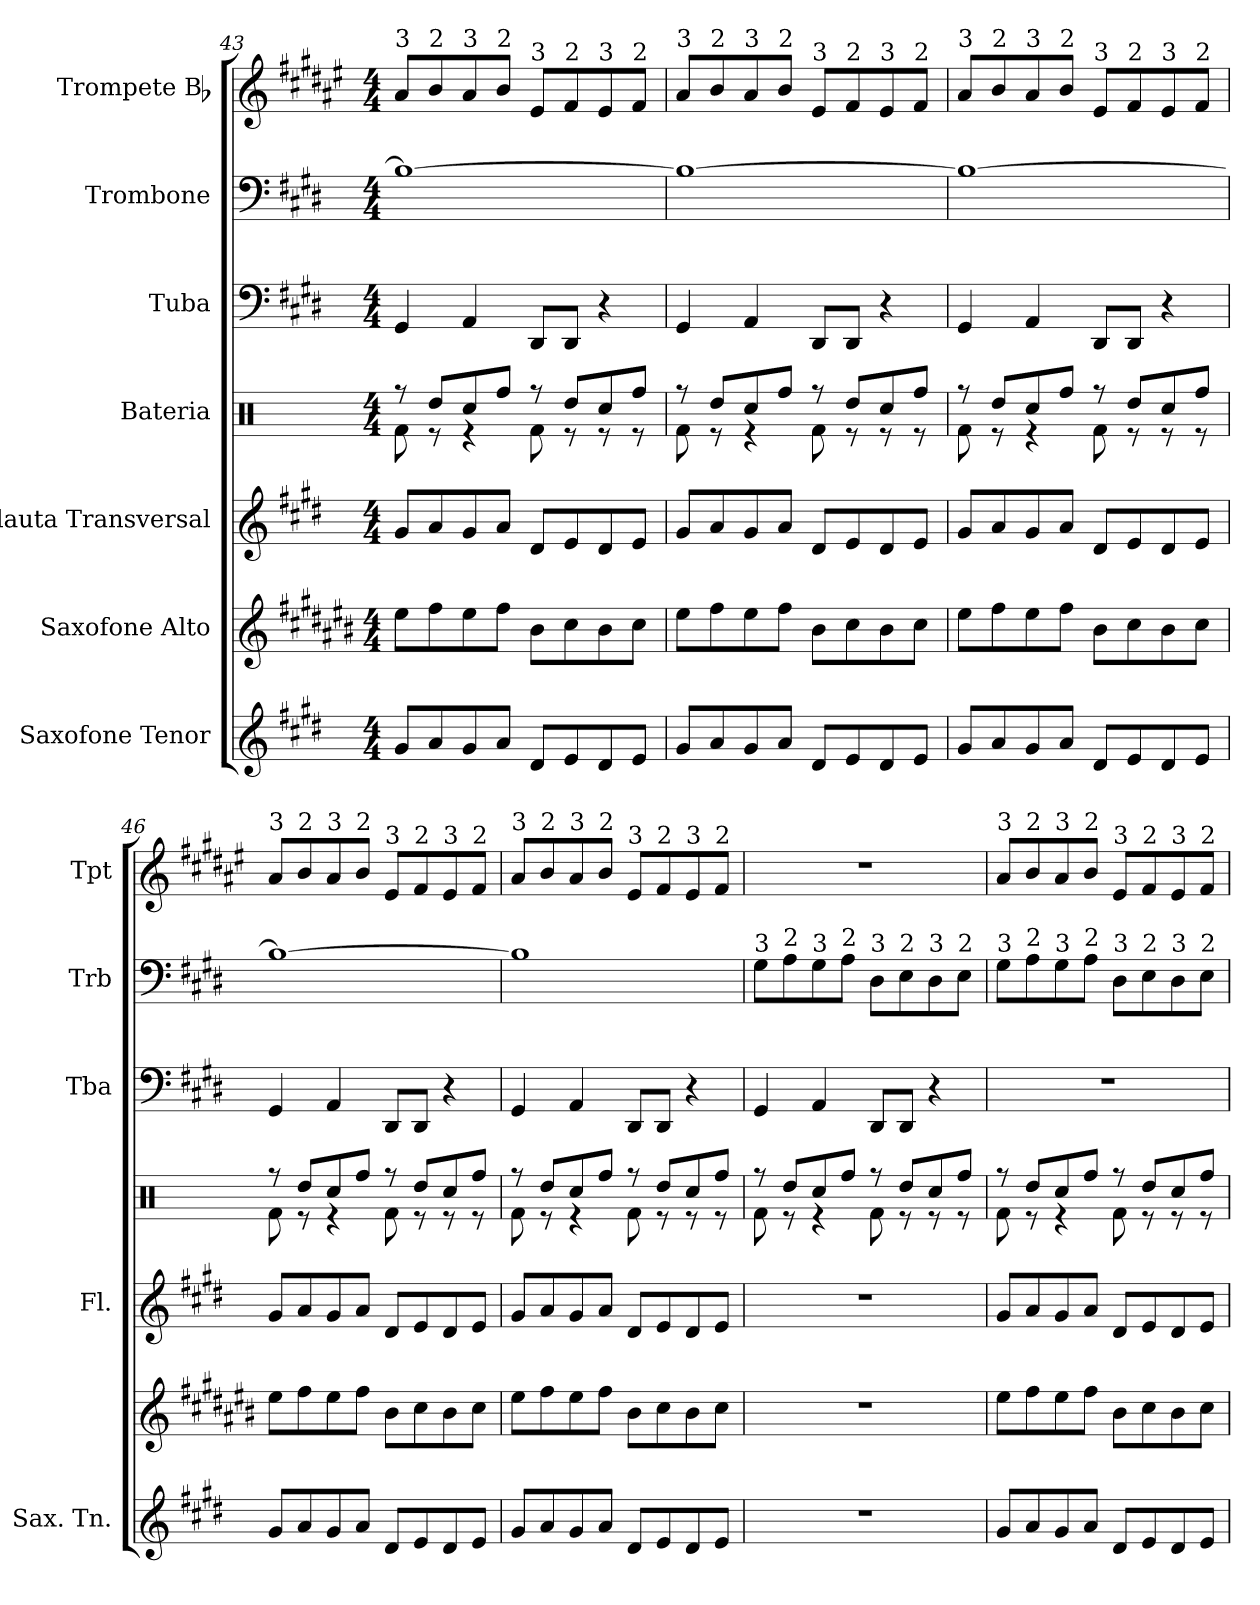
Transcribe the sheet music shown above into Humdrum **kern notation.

**kern	**kern	**kern	**kern	**kern	**kern	**kern
*part7	*part6	*part5	*part4	*part3	*part2	*part1
*staff7	*staff6	*staff5	*staff4	*staff3	*staff2	*staff1
*I"Saxofone Tenor	*I"Saxofone Alto	*I"Flauta Transversal	*I"Bateria	*I"Tuba	*I"Trombone	*I"Trompete Bb
*I'Sax. Tn.	*	*I'Fl.	*	*I'Tba	*I'Trb	*I'Tpt
*clefG2	*clefG2	*clefG2	*clefX	*clefF4	*clefF4	*clefG2
*ITrd8c14	*ITrd5c9	*	*	*	*	*ITrd1c2
*k[f#c#g#d#]	*k[f#c#g#d#]	*k[f#c#g#d#]	*k[]	*k[f#c#g#d#]	*k[f#c#g#d#]	*k[f#c#g#d#]
*M4/4	*M4/4	*M4/4	*M4/4	*M4/4	*M4/4	*M4/4
=43	=43	=43	=43	=43	=43	=43
*	*	*	*^	*	*	*
!	!	!	!	!	!	!	!LO:TX:a:t=3
8G#/L	8g#\L	8g#/L	8r	8Rf\	4GG#/	1B_	8g#/L
!	!	!	!	!	!	!	!LO:TX:a:t=2
8A/	8a\	8a/	8Rdd/L	8r	.	.	8a/
!	!	!	!	!	!	!	!LO:TX:a:t=3
8G#/	8g#\	8g#/	8Rcc/	4r	4AA/	.	8g#/
!	!	!	!	!	!	!	!LO:TX:a:t=2
8A/J	8a\J	8a/J	8Rff/J	.	.	.	8a/J
!	!	!	!	!	!	!	!LO:TX:a:t=3
8D#/L	8d#\L	8d#/L	8r	8Rf\	8DD#/L	.	8d#/L
!	!	!	!	!	!	!	!LO:TX:a:t=2
8E/	8e\	8e/	8Rdd/L	8r	8DD#/J	.	8e/
!	!	!	!	!	!	!	!LO:TX:a:t=3
8D#/	8d#\	8d#/	8Rcc/	8r	4r	.	8d#/
!	!	!	!	!	!	!	!LO:TX:a:t=2
8E/J	8e\J	8e/J	8Rff/J	8r	.	.	8e/J
!!LO:PB:g=z
=44	=44	=44	=44	=44	=44	=44	=44
!	!	!	!	!	!	!	!LO:TX:a:t=3
8G#/L	8g#\L	8g#/L	8r	8Rf\	4GG#/	1B_	8g#/L
!	!	!	!	!	!	!	!LO:TX:a:t=2
8A/	8a\	8a/	8Rdd/L	8r	.	.	8a/
!	!	!	!	!	!	!	!LO:TX:a:t=3
8G#/	8g#\	8g#/	8Rcc/	4r	4AA/	.	8g#/
!	!	!	!	!	!	!	!LO:TX:a:t=2
8A/J	8a\J	8a/J	8Rff/J	.	.	.	8a/J
!	!	!	!	!	!	!	!LO:TX:a:t=3
8D#/L	8d#\L	8d#/L	8r	8Rf\	8DD#/L	.	8d#/L
!	!	!	!	!	!	!	!LO:TX:a:t=2
8E/	8e\	8e/	8Rdd/L	8r	8DD#/J	.	8e/
!	!	!	!	!	!	!	!LO:TX:a:t=3
8D#/	8d#\	8d#/	8Rcc/	8r	4r	.	8d#/
!	!	!	!	!	!	!	!LO:TX:a:t=2
8E/J	8e\J	8e/J	8Rff/J	8r	.	.	8e/J
=45	=45	=45	=45	=45	=45	=45	=45
!	!	!	!	!	!	!	!LO:TX:a:t=3
8G#/L	8g#\L	8g#/L	8r	8Rf\	4GG#/	1B_	8g#/L
!	!	!	!	!	!	!	!LO:TX:a:t=2
8A/	8a\	8a/	8Rdd/L	8r	.	.	8a/
!	!	!	!	!	!	!	!LO:TX:a:t=3
8G#/	8g#\	8g#/	8Rcc/	4r	4AA/	.	8g#/
!	!	!	!	!	!	!	!LO:TX:a:t=2
8A/J	8a\J	8a/J	8Rff/J	.	.	.	8a/J
!	!	!	!	!	!	!	!LO:TX:a:t=3
8D#/L	8d#\L	8d#/L	8r	8Rf\	8DD#/L	.	8d#/L
!	!	!	!	!	!	!	!LO:TX:a:t=2
8E/	8e\	8e/	8Rdd/L	8r	8DD#/J	.	8e/
!	!	!	!	!	!	!	!LO:TX:a:t=3
8D#/	8d#\	8d#/	8Rcc/	8r	4r	.	8d#/
!	!	!	!	!	!	!	!LO:TX:a:t=2
8E/J	8e\J	8e/J	8Rff/J	8r	.	.	8e/J
=46	=46	=46	=46	=46	=46	=46	=46
!	!	!	!	!	!	!	!LO:TX:a:t=3
8G#/L	8g#\L	8g#/L	8r	8Rf\	4GG#/	1B_	8g#/L
!	!	!	!	!	!	!	!LO:TX:a:t=2
8A/	8a\	8a/	8Rdd/L	8r	.	.	8a/
!	!	!	!	!	!	!	!LO:TX:a:t=3
8G#/	8g#\	8g#/	8Rcc/	4r	4AA/	.	8g#/
!	!	!	!	!	!	!	!LO:TX:a:t=2
8A/J	8a\J	8a/J	8Rff/J	.	.	.	8a/J
!	!	!	!	!	!	!	!LO:TX:a:t=3
8D#/L	8d#\L	8d#/L	8r	8Rf\	8DD#/L	.	8d#/L
!	!	!	!	!	!	!	!LO:TX:a:t=2
8E/	8e\	8e/	8Rdd/L	8r	8DD#/J	.	8e/
!	!	!	!	!	!	!	!LO:TX:a:t=3
8D#/	8d#\	8d#/	8Rcc/	8r	4r	.	8d#/
!	!	!	!	!	!	!	!LO:TX:a:t=2
8E/J	8e\J	8e/J	8Rff/J	8r	.	.	8e/J
=47	=47	=47	=47	=47	=47	=47	=47
!	!	!	!	!	!	!	!LO:TX:a:t=3
8G#/L	8g#\L	8g#/L	8r	8Rf\	4GG#/	1B]	8g#/L
!	!	!	!	!	!	!	!LO:TX:a:t=2
8A/	8a\	8a/	8Rdd/L	8r	.	.	8a/
!	!	!	!	!	!	!	!LO:TX:a:t=3
8G#/	8g#\	8g#/	8Rcc/	4r	4AA/	.	8g#/
!	!	!	!	!	!	!	!LO:TX:a:t=2
8A/J	8a\J	8a/J	8Rff/J	.	.	.	8a/J
!	!	!	!	!	!	!	!LO:TX:a:t=3
8D#/L	8d#\L	8d#/L	8r	8Rf\	8DD#/L	.	8d#/L
!	!	!	!	!	!	!	!LO:TX:a:t=2
8E/	8e\	8e/	8Rdd/L	8r	8DD#/J	.	8e/
!	!	!	!	!	!	!	!LO:TX:a:t=3
8D#/	8d#\	8d#/	8Rcc/	8r	4r	.	8d#/
!	!	!	!	!	!	!	!LO:TX:a:t=2
8E/J	8e\J	8e/J	8Rff/J	8r	.	.	8e/J
!!LO:PB:g=z
=48	=48	=48	=48	=48	=48	=48	=48
!	!	!	!	!	!	!LO:TX:a:t=3	!
1r	1r	1r	8r	8Rf\	4GG#/	8G#\L	1r
!	!	!	!	!	!	!LO:TX:a:t=2	!
.	.	.	8Rdd/L	8r	.	8A\	.
!	!	!	!	!	!	!LO:TX:a:t=3	!
.	.	.	8Rcc/	4r	4AA/	8G#\	.
!	!	!	!	!	!	!LO:TX:a:t=2	!
.	.	.	8Rff/J	.	.	8A\J	.
!	!	!	!	!	!	!LO:TX:a:t=3	!
.	.	.	8r	8Rf\	8DD#/L	8D#\L	.
!	!	!	!	!	!	!LO:TX:a:t=2	!
.	.	.	8Rdd/L	8r	8DD#/J	8E\	.
!	!	!	!	!	!	!LO:TX:a:t=3	!
.	.	.	8Rcc/	8r	4r	8D#\	.
!	!	!	!	!	!	!LO:TX:a:t=2	!
.	.	.	8Rff/J	8r	.	8E\J	.
=49	=49	=49	=49	=49	=49	=49	=49
!	!	!	!	!	!	!	!LO:TX:a:t=3
!	!	!	!	!	!	!LO:TX:a:t=3	!
8G#/L	8g#\L	8g#/L	8r	8Rf\	1r	8G#\L	8g#/L
!	!	!	!	!	!	!	!LO:TX:a:t=2
!	!	!	!	!	!	!LO:TX:a:t=2	!
8A/	8a\	8a/	8Rdd/L	8r	.	8A\	8a/
!	!	!	!	!	!	!	!LO:TX:a:t=3
!	!	!	!	!	!	!LO:TX:a:t=3	!
8G#/	8g#\	8g#/	8Rcc/	4r	.	8G#\	8g#/
!	!	!	!	!	!	!	!LO:TX:a:t=2
!	!	!	!	!	!	!LO:TX:a:t=2	!
8A/J	8a\J	8a/J	8Rff/J	.	.	8A\J	8a/J
!	!	!	!	!	!	!	!LO:TX:a:t=3
!	!	!	!	!	!	!LO:TX:a:t=3	!
8D#/L	8d#\L	8d#/L	8r	8Rf\	.	8D#\L	8d#/L
!	!	!	!	!	!	!	!LO:TX:a:t=2
!	!	!	!	!	!	!LO:TX:a:t=2	!
8E/	8e\	8e/	8Rdd/L	8r	.	8E\	8e/
!	!	!	!	!	!	!	!LO:TX:a:t=3
!	!	!	!	!	!	!LO:TX:a:t=3	!
8D#/	8d#\	8d#/	8Rcc/	8r	.	8D#\	8d#/
!	!	!	!	!	!	!	!LO:TX:a:t=2
!	!	!	!	!	!	!LO:TX:a:t=2	!
8E/J	8e\J	8e/J	8Rff/J	8r	.	8E\J	8e/J
*	*	*	*v	*v	*	*	*
=	=	=	=	=	=	=
*-	*-	*-	*-	*-	*-	*-
